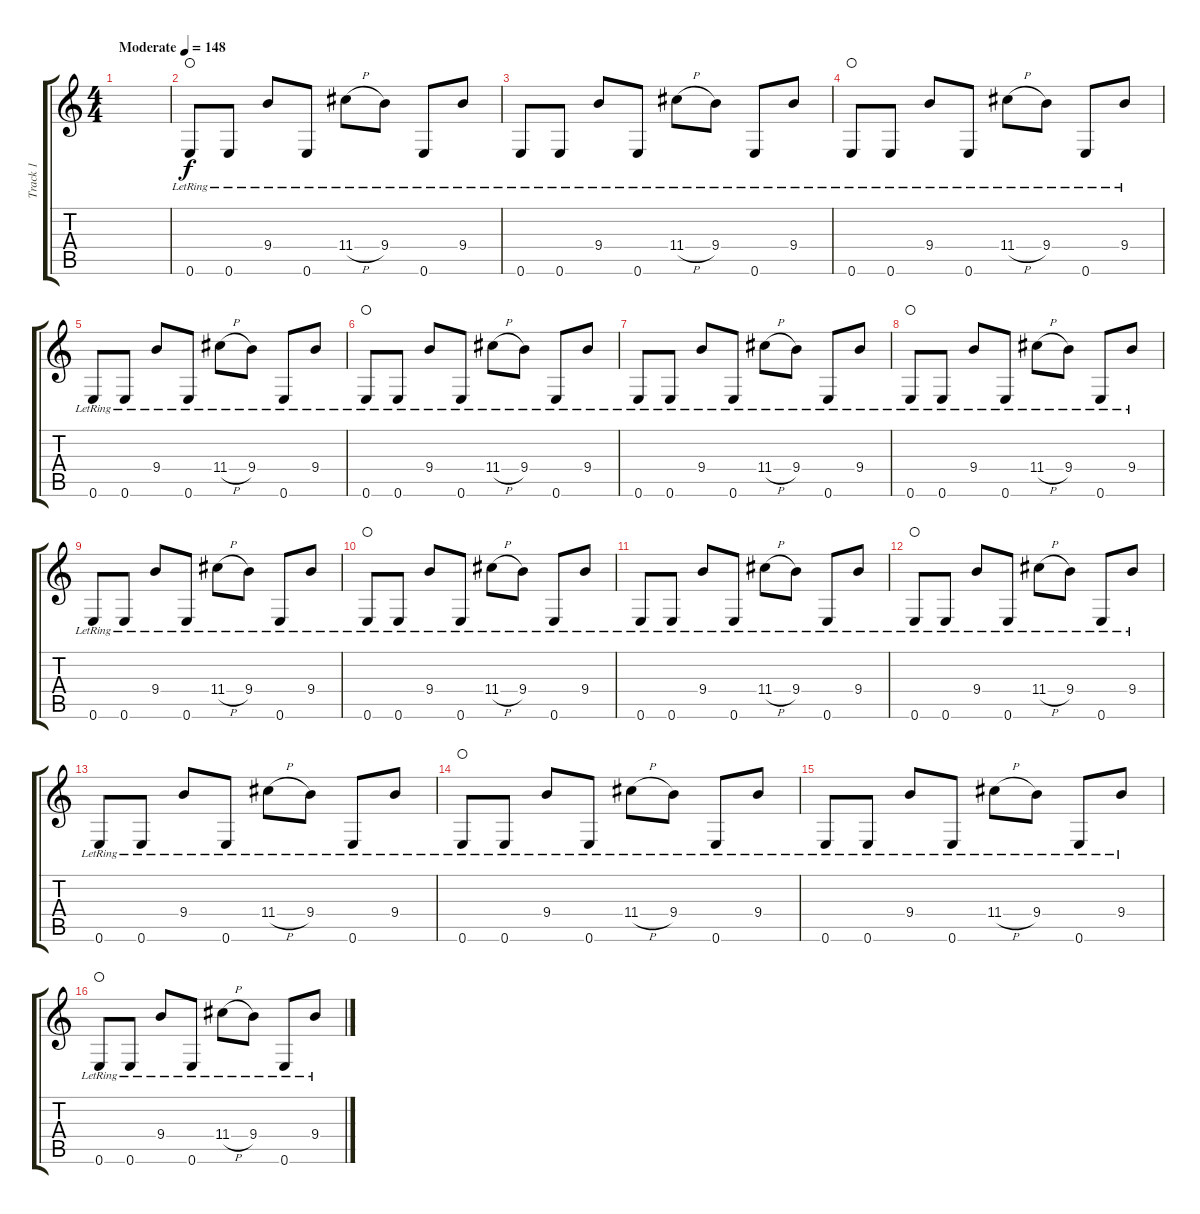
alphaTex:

\track ("Track 1" "Track 1") {instrument overdrivenguitar}
\staff {score tabs}
\tuning (E4 B3 G3 D3 A2 E2) {hide}
\ts (4 4)
\tempo (148 "Moderate")
\clef g2
\ks c
|
0.6{lr}.8{instrument overdrivenguitar waho} 0.6{lr}.8 9.4{lr}.8 0.6{lr}.8 11.4{h lr}.8 9.4{lr}.8 0.6{lr}.8 9.4{lr}.8 |
0.6{lr}.8 0.6{lr}.8 9.4{lr}.8 0.6{lr}.8 11.4{h lr}.8 9.4{lr}.8 0.6{lr}.8 9.4{lr}.8 |
0.6{lr}.8{waho} 0.6{lr}.8 9.4{lr}.8 0.6{lr}.8 11.4{h lr}.8 9.4{lr}.8 0.6{lr}.8 9.4{lr}.8 |
0.6{lr}.8 0.6{lr}.8 9.4{lr}.8 0.6{lr}.8 11.4{h lr}.8 9.4{lr}.8 0.6{lr}.8 9.4{lr}.8 |
0.6{lr}.8{waho} 0.6{lr}.8 9.4{lr}.8 0.6{lr}.8 11.4{h lr}.8 9.4{lr}.8 0.6{lr}.8 9.4{lr}.8 |
0.6{lr}.8 0.6{lr}.8 9.4{lr}.8 0.6{lr}.8 11.4{h lr}.8 9.4{lr}.8 0.6{lr}.8 9.4{lr}.8 |
0.6{lr}.8{waho} 0.6{lr}.8 9.4{lr}.8 0.6{lr}.8 11.4{h lr}.8 9.4{lr}.8 0.6{lr}.8 9.4{lr}.8 |
0.6{lr}.8 0.6{lr}.8 9.4{lr}.8 0.6{lr}.8 11.4{h lr}.8 9.4{lr}.8 0.6{lr}.8 9.4{lr}.8 |
0.6{lr}.8{waho} 0.6{lr}.8 9.4{lr}.8 0.6{lr}.8 11.4{h lr}.8 9.4{lr}.8 0.6{lr}.8 9.4{lr}.8 |
0.6{lr}.8 0.6{lr}.8 9.4{lr}.8 0.6{lr}.8 11.4{h lr}.8 9.4{lr}.8 0.6{lr}.8 9.4{lr}.8 |
0.6{lr}.8{waho} 0.6{lr}.8 9.4{lr}.8 0.6{lr}.8 11.4{h lr}.8 9.4{lr}.8 0.6{lr}.8 9.4{lr}.8 |
0.6{lr}.8 0.6{lr}.8 9.4{lr}.8 0.6{lr}.8 11.4{h lr}.8 9.4{lr}.8 0.6{lr}.8 9.4{lr}.8 |
0.6{lr}.8{waho} 0.6{lr}.8 9.4{lr}.8 0.6{lr}.8 11.4{h lr}.8 9.4{lr}.8 0.6{lr}.8 9.4{lr}.8 |
0.6{lr}.8 0.6{lr}.8 9.4{lr}.8 0.6{lr}.8 11.4{h lr}.8 9.4{lr}.8 0.6{lr}.8 9.4{lr}.8 |
0.6{lr}.8{waho} 0.6{lr}.8 9.4{lr}.8 0.6{lr}.8 11.4{h lr}.8 9.4{lr}.8 0.6{lr}.8 9.4{lr}.8
